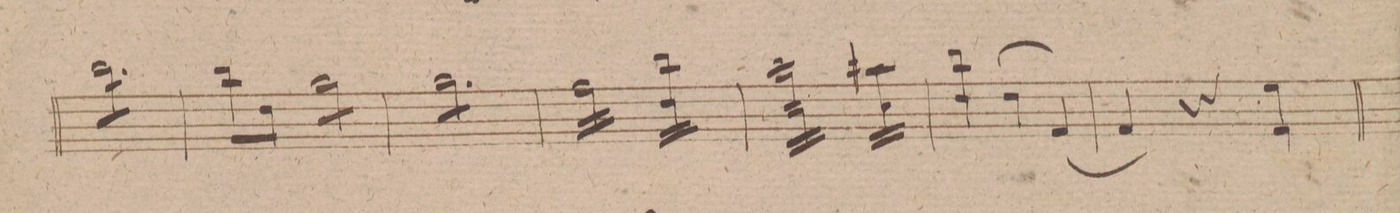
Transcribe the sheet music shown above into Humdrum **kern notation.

**kern	**dynam
*I"Violino 2do	*
*clefG2	*
*k[f#c#g#d#]	*
*M3/4	*
8bbL	.
8bb	.
8bb	.
8bb	.
8bb	.
8bbJ	.
*Xtremolo	*
=59	=59
8bbL	.
8dd#J	.
*tremolo	*
8gg#L	.
8gg#	.
8gg#	.
8gg#J	.
=60	=60
8gg#L	.
8gg#	.
8gg#	.
8gg#	.
8gg#	.
8gg#J	.
=61	=61
16ff#LL	.
16ff#	.
16ff#	.
16ff#	.
16ff#	.
16ff#	.
16ff#	.
16ff#JJ	.
16bbLL 16dd#	.
16bb 16dd#	.
16bb 16dd#	.
16bbJJ 16dd#	.
=62	=62
16aaLL 16cc#	.
16aa 16cc#	.
16aa 16cc#	.
16aa 16cc#	.
16aa 16cc#	.
16aa 16cc#	.
16aa 16cc#	.
16aaJJ 16cc#	.
16aa#XLL 16cc#	.
16aa# 16cc#	.
16aa# 16cc#	.
16aa#JJ 16cc#	.
=63	=63
4bb 4dd#	.
(>4dd#	.
[4f#)	.
=64	=64
4f#]	.
4r	.
4ee 4f#	.
=65	=65
*-	*-
